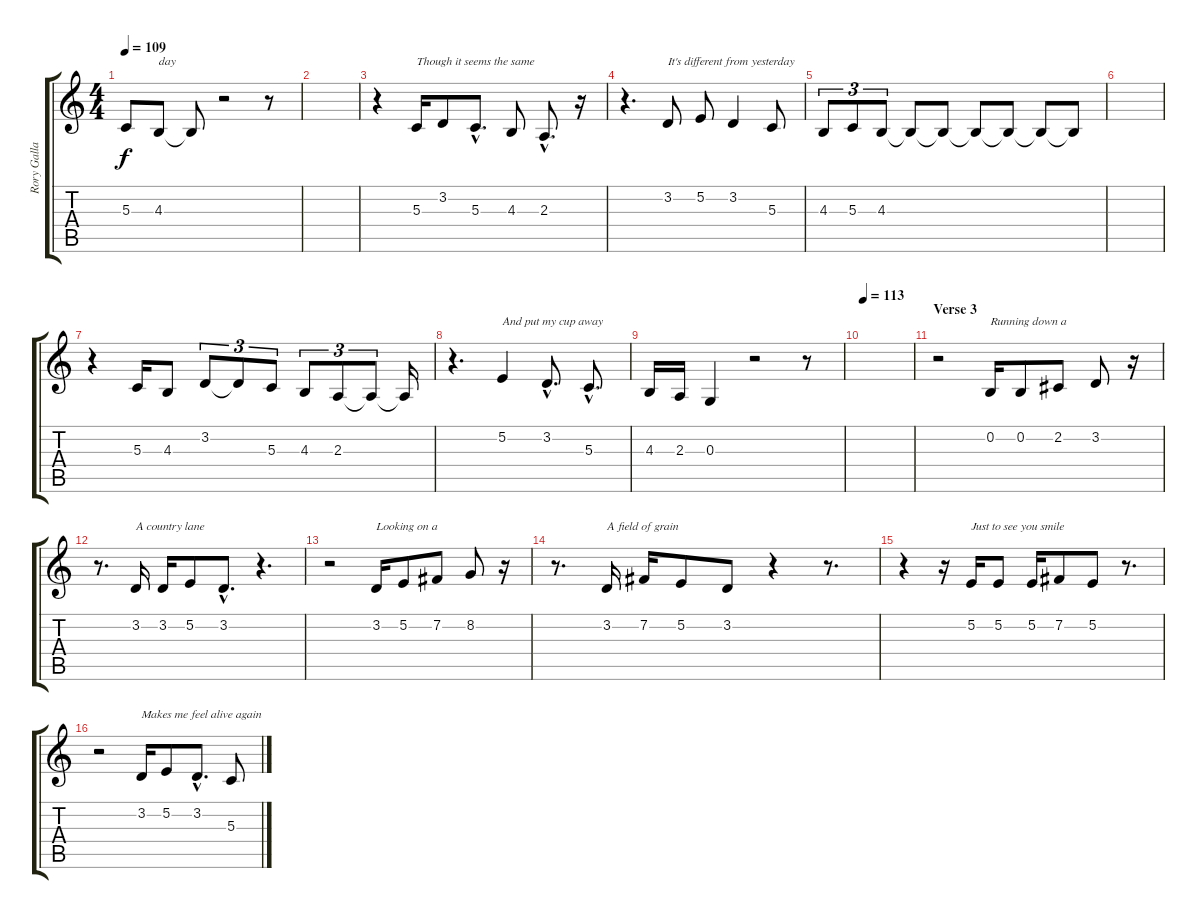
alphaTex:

\track ("Rory Gallagher Vocals" "Rory Galla") {instrument violin}
\staff {score tabs}
\tuning (E4 B3 G3 D3 A2 E2) {hide}
\ts (4 4)
\tempo 109
\clef g2
\ks c
5.3.8{dy f} 4.3.8{txt "day"} 4.3{t}.8 r.2 r.8 |
|
r.4 5.3.16{txt "Though it seems the same"} 3.2.8 5.3{hac}.8{d} 4.3.8 2.3{hac}.8{d} r.16 |
r.4{d} 3.2.8{txt "It's different from yesterday"} 5.2.8 3.2.4 5.3.8 |
4.3.8{tu (3 2)} 5.3.8{tu (3 2)} 4.3.8{tu (3 2)} 4.3{t}.8 4.3{t}.8 4.3{t}.8 4.3{t}.8 4.3{t}.8 4.3{t}.8 |
|
r.4 5.3.16 4.3.8 3.2.8{tu (3 2)} 3.2{t}.8{tu (3 2)} 5.3.8{tu (3 2)} 4.3.8{tu (3 2)} 2.3.8{tu (3 2)} 2.3{t}.8{tu (3 2)} 2.3{t}.16 |
r.4{d} 5.2.4{txt "And put my cup away"} 3.2{hac}.8{d} 5.3{hac}.8{d} |
4.3.16 2.3.16 0.3.4 r.2 r.8 |
\tempo 113
|
\section ("" "Verse 3")
r.2 0.2.16{txt "Running down a"} 0.2.8 2.2.8 3.2.8 r.16 |
r.8{d} 3.2.16{txt "A country lane"} 3.2.16 5.2.8 3.2{hac}.8{d} r.4{d} |
r.2 3.2.16{txt "Looking on a"} 5.2.8 7.2.8 8.2.8 r.16 |
r.8{d} 3.2.16{txt "A field of grain"} 7.2.16 5.2.8 3.2.8 r.4 r.8{d} |
r.4 r.16 5.2.16{txt "Just to see you smile"} 5.2.8 5.2.16 7.2.8 5.2.8 r.8{d} |
r.2 3.2.16{txt "Makes me feel alive again"} 5.2.8 3.2{hac}.8{d} 5.3.8
